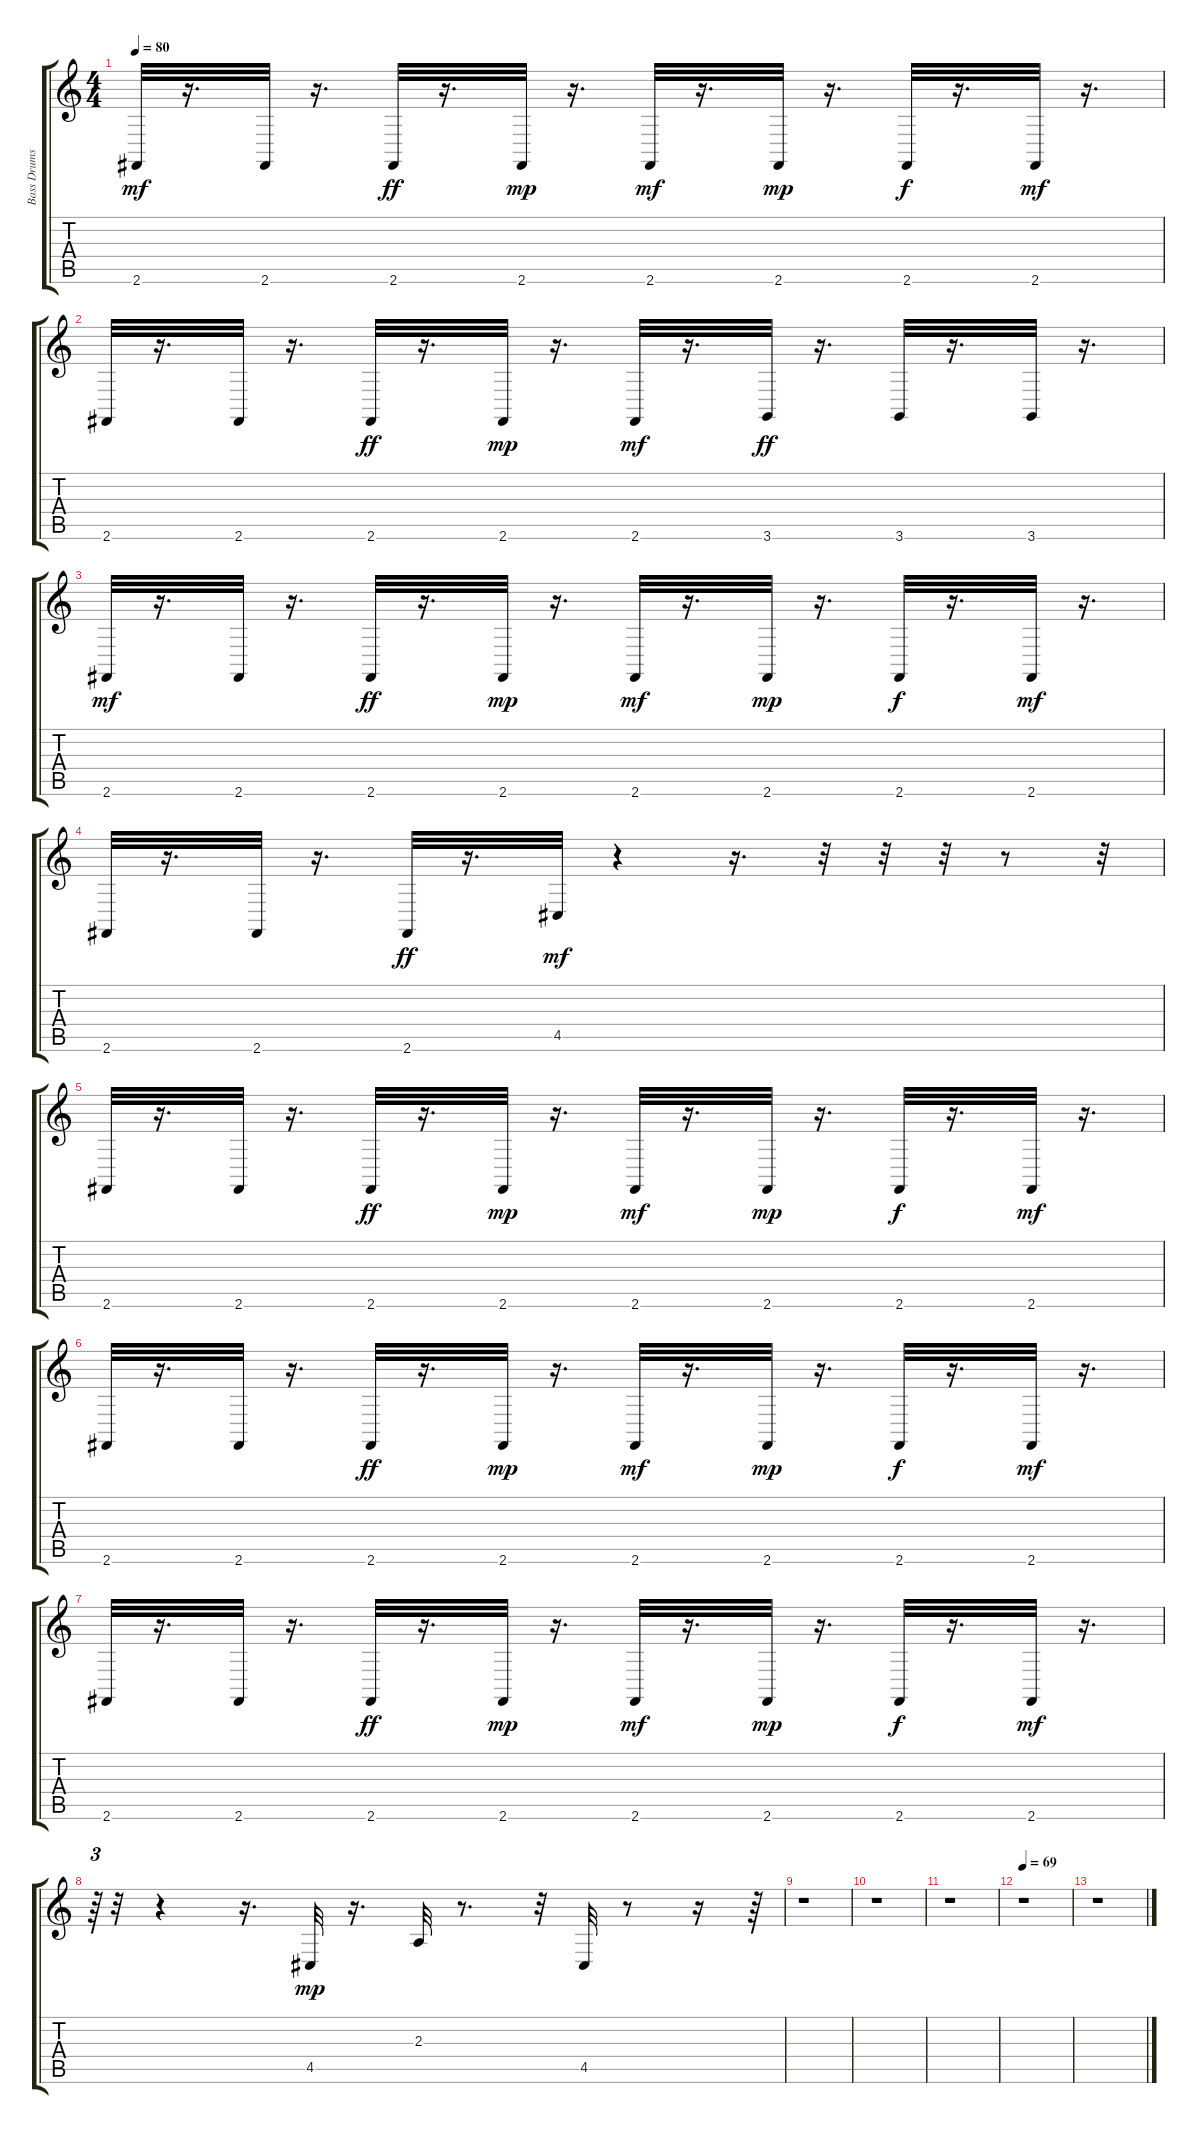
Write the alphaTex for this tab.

\track ("Bass Drums" "Bass Drums") {instrument melodictom}
\staff {score tabs}
\tuning (E4 B3 G3 D3 A2 E2) {hide}
\ts (4 4)
\tempo 80
\clef g2
\ks c
2.6.32{dy mf} r.16{d} 2.6.32 r.16{d} 2.6.32{dy ff} r.16{d} 2.6.32{dy mp} r.16{d} 2.6.32{dy mf} r.16{d} 2.6.32{dy mp} r.16{d} 2.6.32{dy f} r.16{d} 2.6.32{dy mf} r.16{d} |
2.6.32 r.16{d} 2.6.32 r.16{d} 2.6.32{dy ff} r.16{d} 2.6.32{dy mp} r.16{d} 2.6.32{dy mf} r.16{d} 3.6.32{dy ff} r.16{d} 3.6.32 r.16{d} 3.6.32 r.16{d} |
2.6.32{dy mf} r.16{d} 2.6.32 r.16{d} 2.6.32{dy ff} r.16{d} 2.6.32{dy mp} r.16{d} 2.6.32{dy mf} r.16{d} 2.6.32{dy mp} r.16{d} 2.6.32{dy f} r.16{d} 2.6.32{dy mf} r.16{d} |
2.6.32 r.16{d} 2.6.32 r.16{d} 2.6.32{dy ff} r.16{d} 4.5.32{dy mf} r.4 r.16{d} r.32 r.32 r.32 r.8 r.32 |
2.6.32 r.16{d} 2.6.32 r.16{d} 2.6.32{dy ff} r.16{d} 2.6.32{dy mp} r.16{d} 2.6.32{dy mf} r.16{d} 2.6.32{dy mp} r.16{d} 2.6.32{dy f} r.16{d} 2.6.32{dy mf} r.16{d} |
2.6.32 r.16{d} 2.6.32 r.16{d} 2.6.32{dy ff} r.16{d} 2.6.32{dy mp} r.16{d} 2.6.32{dy mf} r.16{d} 2.6.32{dy mp} r.16{d} 2.6.32{dy f} r.16{d} 2.6.32{dy mf} r.16{d} |
2.6.32 r.16{d} 2.6.32 r.16{d} 2.6.32{dy ff} r.16{d} 2.6.32{dy mp} r.16{d} 2.6.32{dy mf} r.16{d} 2.6.32{dy mp} r.16{d} 2.6.32{dy f} r.16{d} 2.6.32{dy mf} r.16{d} |
r.64{tu (3 2)} r.32 r.4 r.16{d} 4.5.32{dy mp} r.16{d} 2.3.32 r.8{d} r.32 4.5.32 r.8 r.16 r.64 |
r.1 |
r.1 |
r.1 |
\tempo 69
r.1 |
r.1
